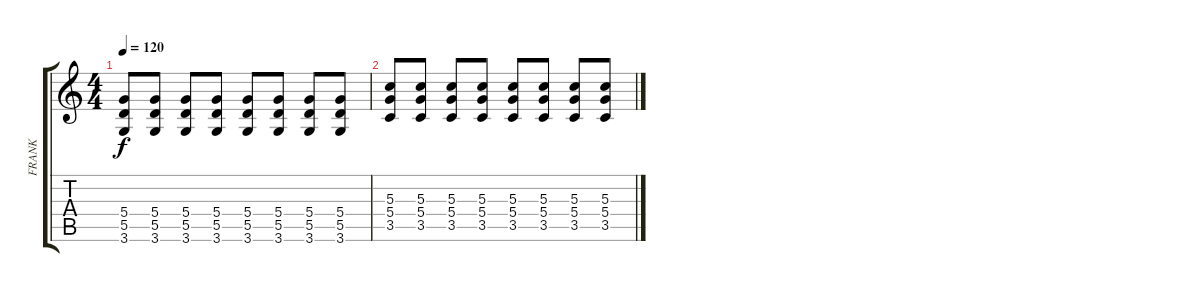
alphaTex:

\track ("FRANK" "FRANK") {instrument overdrivenguitar}
\staff {score tabs}
\tuning (E4 B3 G3 D3 A2 E2) {hide}
\ts (4 4)
\tempo 120
\clef g2
\ks c
(5.4 5.5 3.6).8{dy f} (5.4 5.5 3.6).8 (5.4 5.5 3.6).8 (5.4 5.5 3.6).8 (5.4 5.5 3.6).8 (5.4 5.5 3.6).8 (5.4 5.5 3.6).8 (5.4 5.5 3.6).8 |
(5.3 5.4 3.5).8 (5.3 5.4 3.5).8 (5.3 5.4 3.5).8 (5.3 5.4 3.5).8 (5.3 5.4 3.5).8 (5.3 5.4 3.5).8 (5.3 5.4 3.5).8 (5.3 5.4 3.5).8
